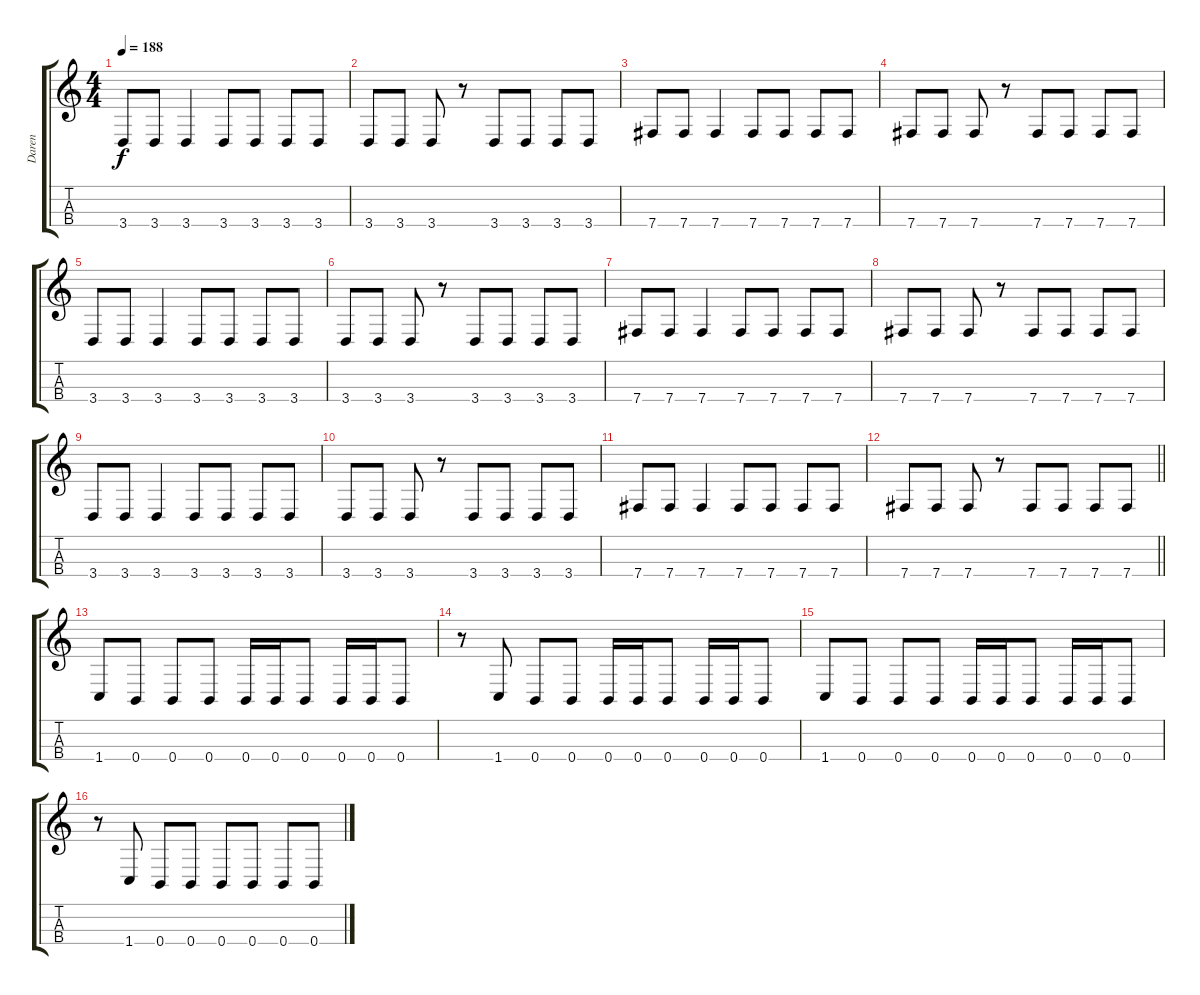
\track ("Daren" "Daren") {instrument electricbassfinger}
\staff {score tabs}
\tuning (E3 B2 Gb2 B1) {hide}
\ts (4 4)
\tempo 188
\clef g2
\ks c
3.4.8{dy f} 3.4.8 3.4.4 3.4.8 3.4.8 3.4.8 3.4.8 |
3.4.8 3.4.8 3.4.8 r.8 3.4.8 3.4.8 3.4.8 3.4.8 |
7.4.8 7.4.8 7.4.4 7.4.8 7.4.8 7.4.8 7.4.8 |
7.4.8 7.4.8 7.4.8 r.8 7.4.8 7.4.8 7.4.8 7.4.8 |
3.4.8 3.4.8 3.4.4 3.4.8 3.4.8 3.4.8 3.4.8 |
3.4.8 3.4.8 3.4.8 r.8 3.4.8 3.4.8 3.4.8 3.4.8 |
7.4.8 7.4.8 7.4.4 7.4.8 7.4.8 7.4.8 7.4.8 |
7.4.8 7.4.8 7.4.8 r.8 7.4.8 7.4.8 7.4.8 7.4.8 |
3.4.8 3.4.8 3.4.4 3.4.8 3.4.8 3.4.8 3.4.8 |
3.4.8 3.4.8 3.4.8 r.8 3.4.8 3.4.8 3.4.8 3.4.8 |
7.4.8 7.4.8 7.4.4 7.4.8 7.4.8 7.4.8 7.4.8 |
\barLineRight lightlight
7.4.8 7.4.8 7.4.8 r.8 7.4.8 7.4.8 7.4.8 7.4.8 |
1.4.8 0.4.8 0.4.8 0.4.8 0.4.16 0.4.16 0.4.8 0.4.16 0.4.16 0.4.8 |
r.8 1.4.8 0.4.8 0.4.8 0.4.16 0.4.16 0.4.8 0.4.16 0.4.16 0.4.8 |
1.4.8 0.4.8 0.4.8 0.4.8 0.4.16 0.4.16 0.4.8 0.4.16 0.4.16 0.4.8 |
r.8 1.4.8 0.4.8 0.4.8 0.4.8 0.4.8 0.4.8 0.4.8
